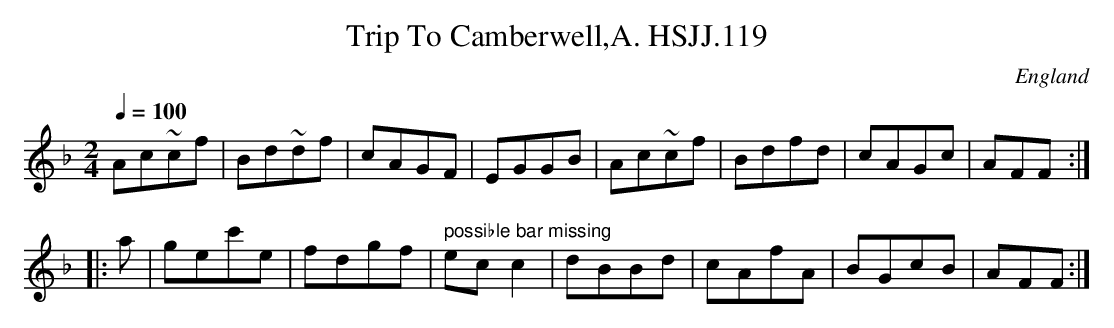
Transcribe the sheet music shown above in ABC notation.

X:1
T:Trip To Camberwell,A. HSJJ.119
L:1/8
M:2/4
O:England
Q:1/4=100
K:F
Ac~cf|Bd~df|cAGF|EGGB|Ac~cf|Bdfd|cAGc|AFF:|!
|:a|gec'e|fdgf|" possible bar missing"ecc2|dBBd|cAfA|BGcB|AFF:|
